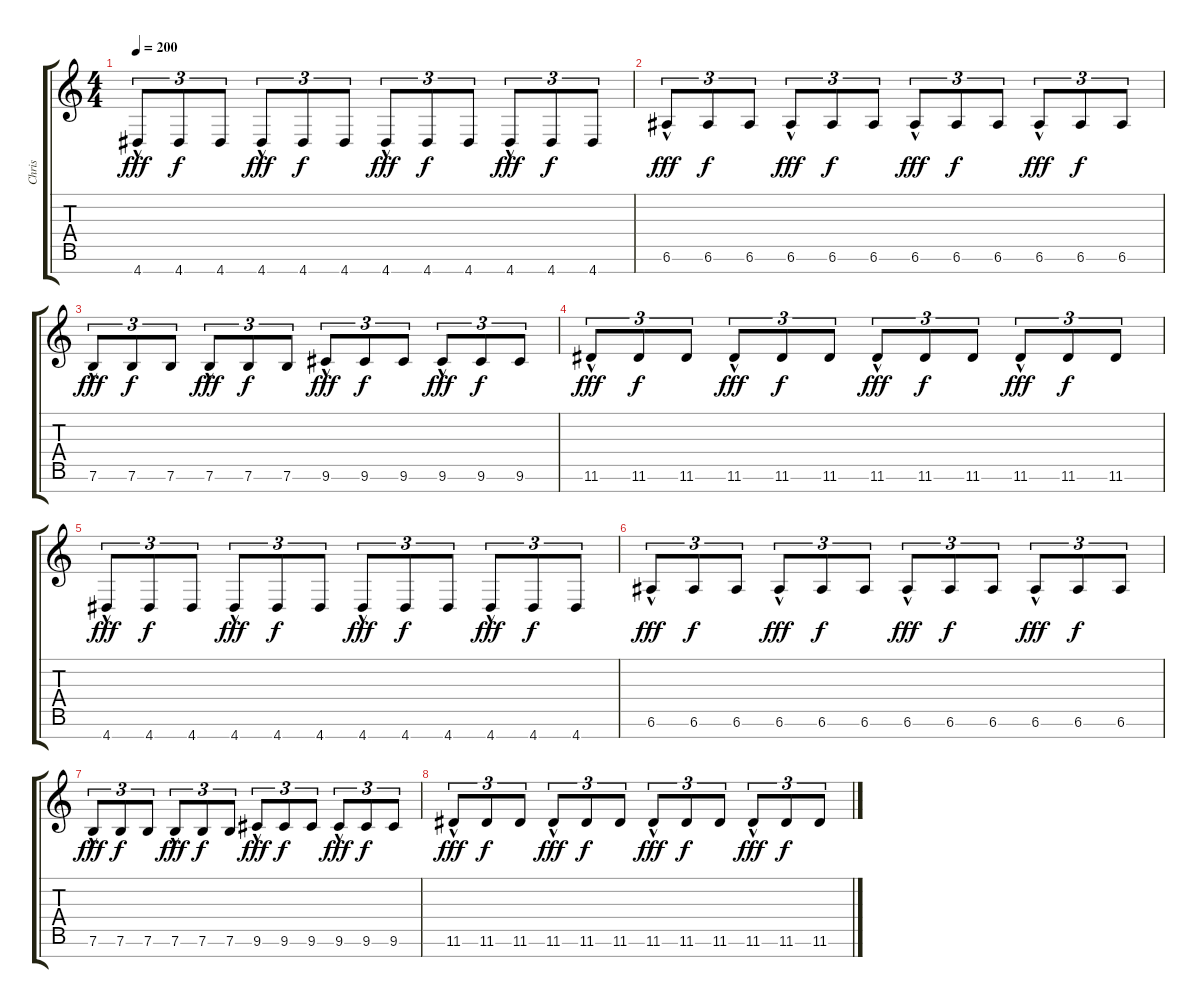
\track ("Chris" "Chris") {instrument overdrivenguitar}
\staff {score tabs}
\tuning (E4 B3 G3 D3 A2 E2 B1) {hide}
\ts (4 4)
\tempo 200
\clef g2
\ks c
4.7{hac}.8{tu (3 2) dy fff} 4.7.8{tu (3 2) dy f} 4.7.8{tu (3 2)} 4.7{hac}.8{tu (3 2) dy fff} 4.7.8{tu (3 2) dy f} 4.7.8{tu (3 2)} 4.7{hac}.8{tu (3 2) dy fff} 4.7.8{tu (3 2) dy f} 4.7.8{tu (3 2)} 4.7{hac}.8{tu (3 2) dy fff} 4.7.8{tu (3 2) dy f} 4.7.8{tu (3 2)} |
6.6{hac}.8{tu (3 2) dy fff} 6.6.8{tu (3 2) dy f} 6.6.8{tu (3 2)} 6.6{hac}.8{tu (3 2) dy fff} 6.6.8{tu (3 2) dy f} 6.6.8{tu (3 2)} 6.6{hac}.8{tu (3 2) dy fff} 6.6.8{tu (3 2) dy f} 6.6.8{tu (3 2)} 6.6{hac}.8{tu (3 2) dy fff} 6.6.8{tu (3 2) dy f} 6.6.8{tu (3 2)} |
7.6{hac}.8{tu (3 2) dy fff} 7.6.8{tu (3 2) dy f} 7.6.8{tu (3 2)} 7.6{hac}.8{tu (3 2) dy fff} 7.6.8{tu (3 2) dy f} 7.6.8{tu (3 2)} 9.6{hac}.8{tu (3 2) dy fff} 9.6.8{tu (3 2) dy f} 9.6.8{tu (3 2)} 9.6{hac}.8{tu (3 2) dy fff} 9.6.8{tu (3 2) dy f} 9.6.8{tu (3 2)} |
11.6{hac}.8{tu (3 2) dy fff} 11.6.8{tu (3 2) dy f} 11.6.8{tu (3 2)} 11.6{hac}.8{tu (3 2) dy fff} 11.6.8{tu (3 2) dy f} 11.6.8{tu (3 2)} 11.6{hac}.8{tu (3 2) dy fff} 11.6.8{tu (3 2) dy f} 11.6.8{tu (3 2)} 11.6{hac}.8{tu (3 2) dy fff} 11.6.8{tu (3 2) dy f} 11.6.8{tu (3 2)} |
4.7{hac}.8{tu (3 2) dy fff} 4.7.8{tu (3 2) dy f} 4.7.8{tu (3 2)} 4.7{hac}.8{tu (3 2) dy fff} 4.7.8{tu (3 2) dy f} 4.7.8{tu (3 2)} 4.7{hac}.8{tu (3 2) dy fff} 4.7.8{tu (3 2) dy f} 4.7.8{tu (3 2)} 4.7{hac}.8{tu (3 2) dy fff} 4.7.8{tu (3 2) dy f} 4.7.8{tu (3 2)} |
6.6{hac}.8{tu (3 2) dy fff} 6.6.8{tu (3 2) dy f} 6.6.8{tu (3 2)} 6.6{hac}.8{tu (3 2) dy fff} 6.6.8{tu (3 2) dy f} 6.6.8{tu (3 2)} 6.6{hac}.8{tu (3 2) dy fff} 6.6.8{tu (3 2) dy f} 6.6.8{tu (3 2)} 6.6{hac}.8{tu (3 2) dy fff} 6.6.8{tu (3 2) dy f} 6.6.8{tu (3 2)} |
7.6{hac}.8{tu (3 2) dy fff} 7.6.8{tu (3 2) dy f} 7.6.8{tu (3 2)} 7.6{hac}.8{tu (3 2) dy fff} 7.6.8{tu (3 2) dy f} 7.6.8{tu (3 2)} 9.6{hac}.8{tu (3 2) dy fff} 9.6.8{tu (3 2) dy f} 9.6.8{tu (3 2)} 9.6{hac}.8{tu (3 2) dy fff} 9.6.8{tu (3 2) dy f} 9.6.8{tu (3 2)} |
11.6{hac}.8{tu (3 2) dy fff} 11.6.8{tu (3 2) dy f} 11.6.8{tu (3 2)} 11.6{hac}.8{tu (3 2) dy fff} 11.6.8{tu (3 2) dy f} 11.6.8{tu (3 2)} 11.6{hac}.8{tu (3 2) dy fff} 11.6.8{tu (3 2) dy f} 11.6.8{tu (3 2)} 11.6{hac}.8{tu (3 2) dy fff} 11.6.8{tu (3 2) dy f} 11.6.8{tu (3 2)}
